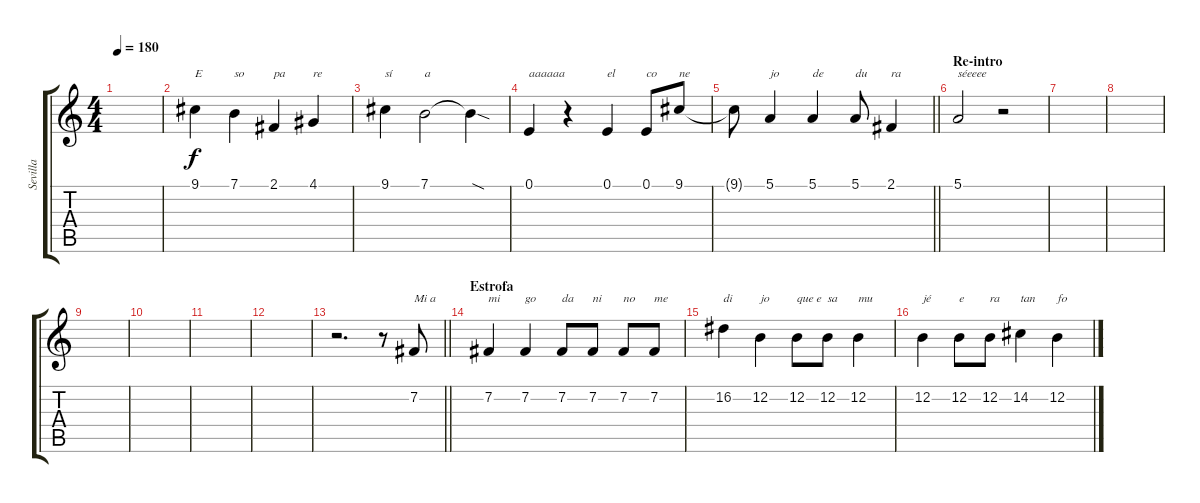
\track ("Sevilla" "Sevilla") {instrument lead2sawtooth}
\staff {score tabs}
\tuning (E4 B3 G3 D3 A2 E2) {hide}
\ts (4 4)
\tempo 180
\clef g2
\ks c
|
9.1.4{txt "E"} 7.1.4{txt "so"} 2.1.4{txt "pa"} 4.1.4{txt "re"} |
9.1.4{txt "sí"} 7.1.2{txt "a"} 7.1{sod t}.4 |
0.1.4{txt "aaaaaa"} r.4 0.1.4{txt "el"} 0.1.8{txt "co"} 9.1.8{txt "ne"} |
\barLineRight lightlight
9.1{t}.8 5.1.4{txt "jo"} 5.1.4{txt "de"} 5.1.8{txt "du"} 2.1.4{txt "ra"} |
\section ("" "Re-intro")
5.1.2{txt "séeeee"} r.2 |
|
|
|
|
|
|
\barLineRight lightlight
r.2{d} r.8 7.2.8{txt "Mi a"} |
\section ("" "Estrofa")
7.2.4{txt "mi"} 7.2.4{txt "go"} 7.2.8{txt "da"} 7.2.8{txt "ni"} 7.2.8{txt "no"} 7.2.8{txt "me"} |
16.2.4{txt "di"} 12.2.4{txt "jo"} 12.2.8{txt "que e"} 12.2.8{txt "sa"} 12.2.4{txt "mu"} |
12.2.4{txt "jé"} 12.2.8{txt "e"} 12.2.8{txt "ra"} 14.2.4{txt "tan"} 12.2.4{txt "fo"}
